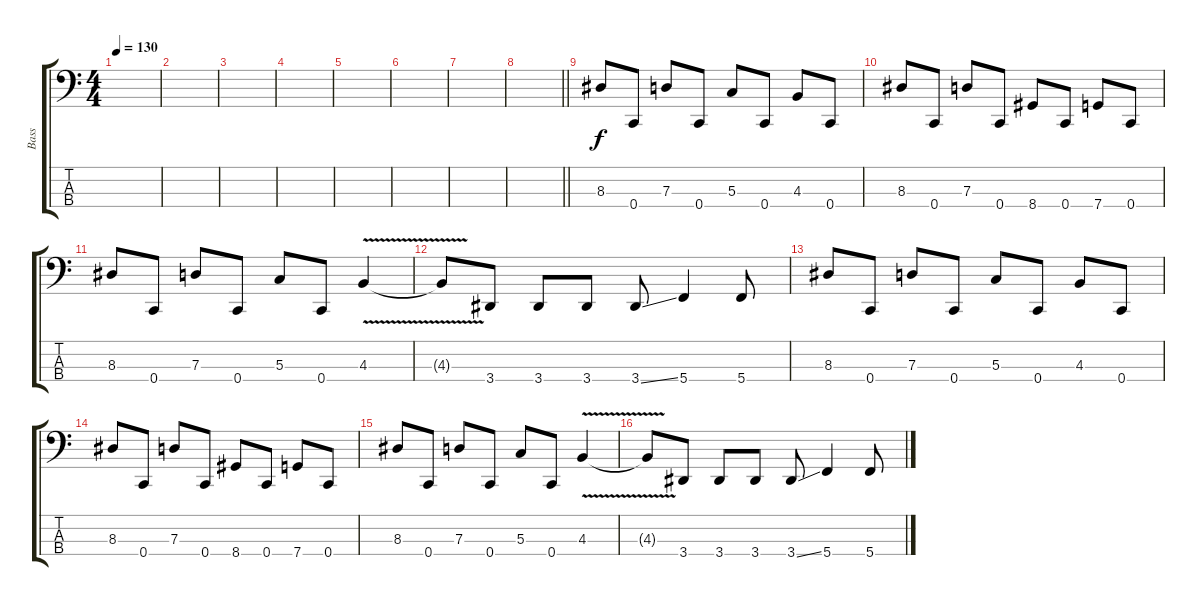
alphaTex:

\track ("Bass" "Bass") {instrument electricbasspick}
\staff {score tabs}
\tuning (F2 C2 G1 C1) {hide}
\ts (4 4)
\tempo 130
\clef f4
\ks c
|
|
|
|
|
|
|
\barLineRight lightlight
|
8.3.8 0.4.8 7.3.8 0.4.8 5.3.8 0.4.8 4.3.8 0.4.8 |
8.3.8 0.4.8 7.3.8 0.4.8 8.4.8 0.4.8 7.4.8 0.4.8 |
8.3.8 0.4.8 7.3.8 0.4.8 5.3.8 0.4.8 4.3{v}.4 |
4.3{t}.8 3.4.8 3.4.8 3.4.8 3.4{ss}.8 5.4.4 5.4.8 |
8.3.8 0.4.8 7.3.8 0.4.8 5.3.8 0.4.8 4.3.8 0.4.8 |
8.3.8 0.4.8 7.3.8 0.4.8 8.4.8 0.4.8 7.4.8 0.4.8 |
8.3.8 0.4.8 7.3.8 0.4.8 5.3.8 0.4.8 4.3{v}.4 |
4.3{t}.8 3.4.8 3.4.8 3.4.8 3.4{ss}.8 5.4.4 5.4.8
